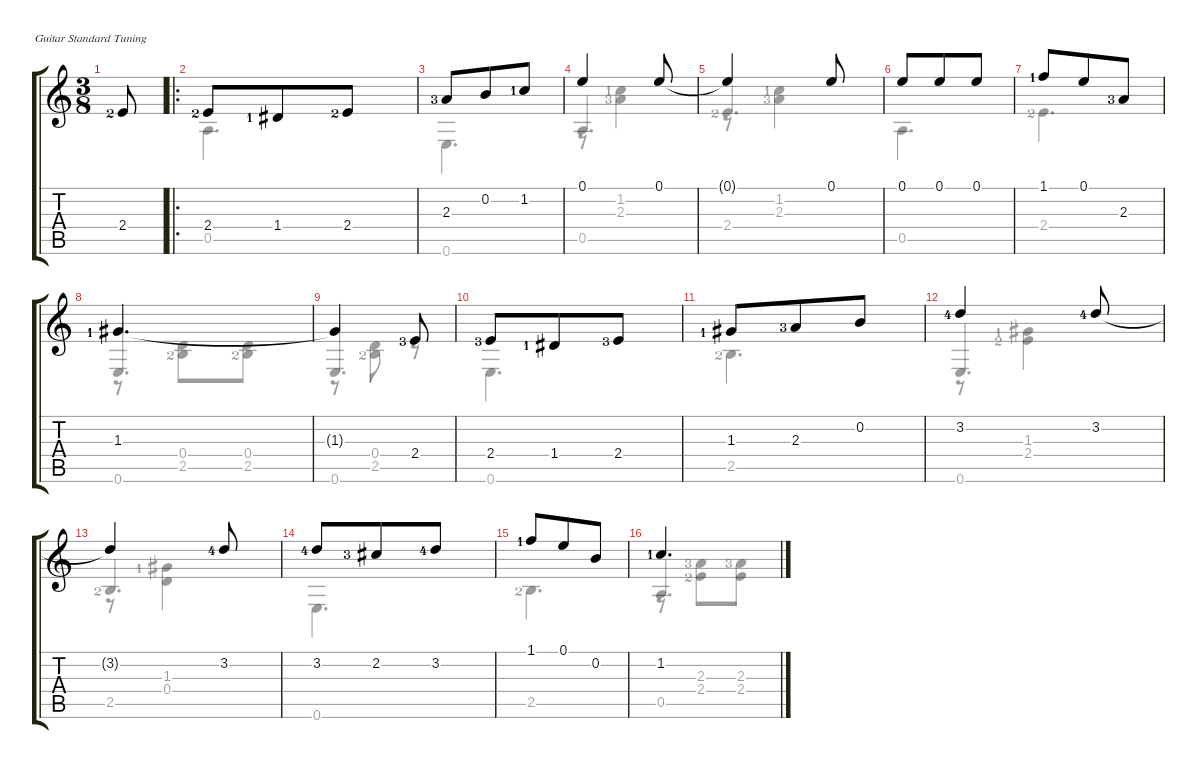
\defaultSystemsLayout 4
\hideDynamics
\singleTrackTrackNamePolicy hidden
\multiTrackTrackNamePolicy hidden
\firstSystemTrackNameMode fullname
\firstSystemTrackNameOrientation horizontal
\otherSystemsTrackNameOrientation horizontal
\track ("Nylon Guitar" "Nylon Guit") {instrument acousticguitarnylon}
\staff {score tabs}
\tuning (E4 B3 G3 D3 A2 E2)
\voice
\ts (3 8)
\ac
\tempo (100 hide)
\clef g2
\ks aminor
2.4{lf 3}.8{dy mf instrument acousticguitarnylon} |
\ro
2.4{lf 3}.8 1.4{lf 2}.8 2.4{lf 3}.8 |
2.3{lf 4}.8 0.2.8 1.2{lf 2}.8 |
0.1.4 0.1.8 |
0.1{t}.4 0.1.8 |
0.1.8 0.1.8 0.1.8 |
1.1{lf 2}.8 0.1.8 2.3{lf 4}.8 |
1.3{lf 2}.4{d} |
1.3{t}.4 2.4{lf 4}.8 |
2.4{lf 4}.8 1.4{lf 2}.8 2.4{lf 4}.8 |
1.3{lf 2}.8 2.3{lf 4}.8 0.2.8 |
3.2{lf 5}.4 3.2{lf 5}.8 |
3.2{t}.4 3.2{lf 5}.8 |
3.2{lf 5}.8 2.2{lf 4}.8 3.2{lf 5}.8 |
1.1{lf 2}.8 0.1.8 0.2.8 |
1.2{lf 2}.4{d}
\voice
\clef g2
\ottava regular
\simile none
\ks aminor
|
0.5.4{d} |
0.6.4{d} |
0.5.4{d beam invert} |
2.4{lf 3}.4{d beam invert} |
0.5.4{d} |
2.4{lf 3}.4{d} |
0.6.4{d beam invert} |
0.6.4{d beam invert} |
0.6.4{d} |
2.5{lf 3}.4{d} |
0.6.4{d beam invert} |
2.5{lf 3}.4{d beam invert} |
0.6.4{d} |
2.5{lf 3}.4{d} |
0.5.4{d beam invert}
\voice
\clef g2
\ottava regular
\simile none
\ks aminor
|
|
|
r.8 (2.3{lf 4} 1.2{lf 2}).4 |
r.8 (1.2{lf 2} 2.3{lf 4}).4 |
|
|
r.8 (0.4 2.5{lf 3}).8 (0.4 2.5{lf 3}).8 |
r.8 (0.4 2.5{lf 3}).8 r.8 |
|
|
r.8 (1.3{lf 2} 2.4{lf 3}).4 |
r.8 (1.3{lf 2} 0.4).4 |
|
|
r.8 (2.4{lf 3} 2.3{lf 4}).8 (2.3{lf 4} 2.4).8
